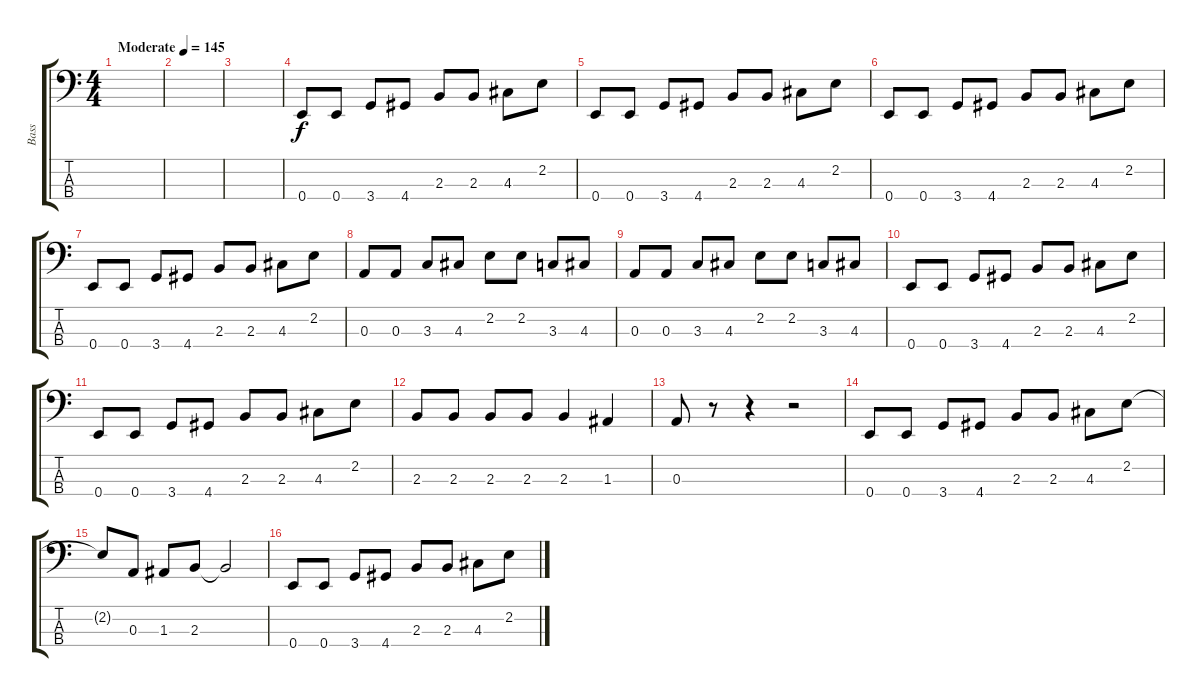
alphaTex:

\track ("Bass" "Bass") {instrument electricbassfinger}
\staff {score tabs}
\tuning (G2 D2 A1 E1) {hide}
\ts (4 4)
\tempo (145 "Moderate")
\clef f4
\ks c
|
|
|
0.4.8 0.4.8 3.4.8 4.4.8 2.3.8 2.3.8 4.3.8 2.2.8 |
0.4.8 0.4.8 3.4.8 4.4.8 2.3.8 2.3.8 4.3.8 2.2.8 |
0.4.8 0.4.8 3.4.8 4.4.8 2.3.8 2.3.8 4.3.8 2.2.8 |
0.4.8 0.4.8 3.4.8 4.4.8 2.3.8 2.3.8 4.3.8 2.2.8 |
0.3.8 0.3.8 3.3.8 4.3.8 2.2.8 2.2.8 3.3.8 4.3.8 |
0.3.8 0.3.8 3.3.8 4.3.8 2.2.8 2.2.8 3.3.8 4.3.8 |
0.4.8 0.4.8 3.4.8 4.4.8 2.3.8 2.3.8 4.3.8 2.2.8 |
0.4.8 0.4.8 3.4.8 4.4.8 2.3.8 2.3.8 4.3.8 2.2.8 |
2.3.8 2.3.8 2.3.8 2.3.8 2.3.4 1.3.4 |
0.3.8 r.8 r.4 r.2 |
0.4.8 0.4.8 3.4.8 4.4.8 2.3.8 2.3.8 4.3.8 2.2.8 |
2.2{t}.8 0.3.8 1.3.8 2.3.8 2.3{t}.2 |
0.4.8{volume 0} 0.4.8 3.4.8 4.4.8 2.3.8 2.3.8 4.3.8 2.2.8
